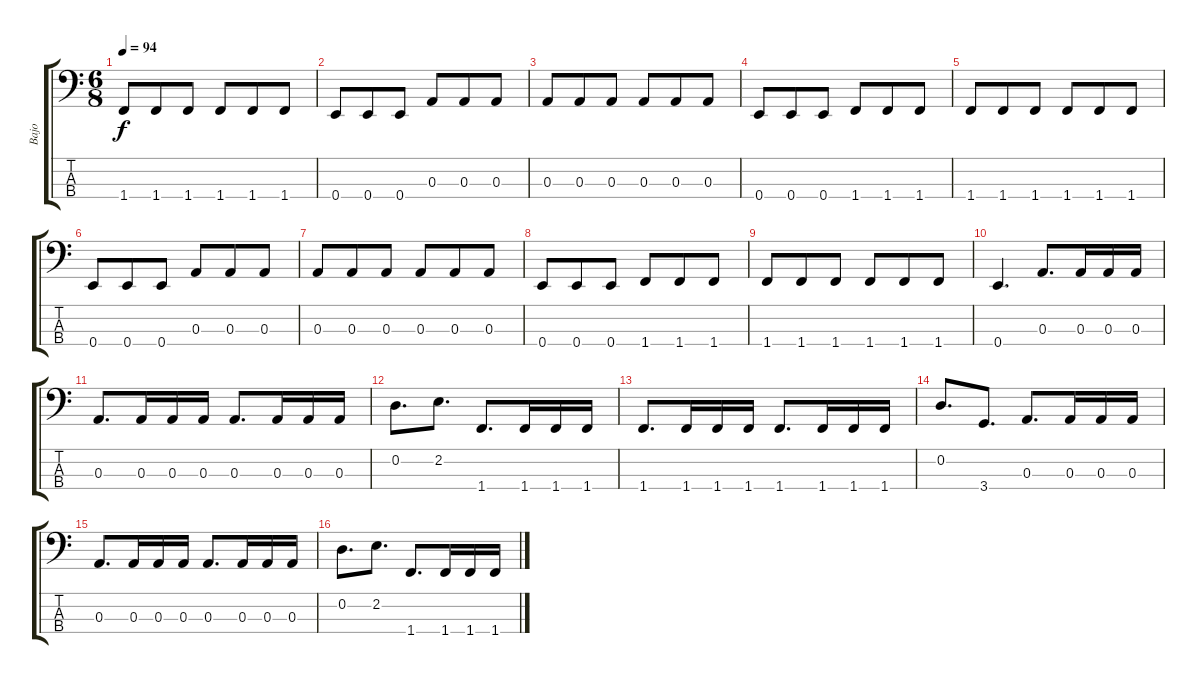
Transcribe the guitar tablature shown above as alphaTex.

\track ("Bajo" "Bajo") {instrument electricbassfinger}
\staff {score tabs}
\tuning (G2 D2 A1 E1) {hide}
\ts (6 8)
\tempo 94
\clef f4
\ks c
1.4.8{dy f} 1.4.8 1.4.8 1.4.8 1.4.8 1.4.8 |
0.4.8 0.4.8 0.4.8 0.3.8 0.3.8 0.3.8 |
0.3.8 0.3.8 0.3.8 0.3.8 0.3.8 0.3.8 |
0.4.8 0.4.8 0.4.8 1.4.8 1.4.8 1.4.8 |
1.4.8 1.4.8 1.4.8 1.4.8 1.4.8 1.4.8 |
0.4.8 0.4.8 0.4.8 0.3.8 0.3.8 0.3.8 |
0.3.8 0.3.8 0.3.8 0.3.8 0.3.8 0.3.8 |
0.4.8 0.4.8 0.4.8 1.4.8 1.4.8 1.4.8 |
1.4.8 1.4.8 1.4.8 1.4.8 1.4.8 1.4.8 |
0.4.4{d} 0.3.8{d} 0.3.16 0.3.16 0.3.16 |
0.3.8{d} 0.3.16 0.3.16 0.3.16 0.3.8{d} 0.3.16 0.3.16 0.3.16 |
0.2.8{d} 2.2.8{d} 1.4.8{d} 1.4.16 1.4.16 1.4.16 |
1.4.8{d} 1.4.16 1.4.16 1.4.16 1.4.8{d} 1.4.16 1.4.16 1.4.16 |
0.2.8{d} 3.4.8{d} 0.3.8{d} 0.3.16 0.3.16 0.3.16 |
0.3.8{d} 0.3.16 0.3.16 0.3.16 0.3.8{d} 0.3.16 0.3.16 0.3.16 |
0.2.8{d} 2.2.8{d} 1.4.8{d} 1.4.16 1.4.16 1.4.16
